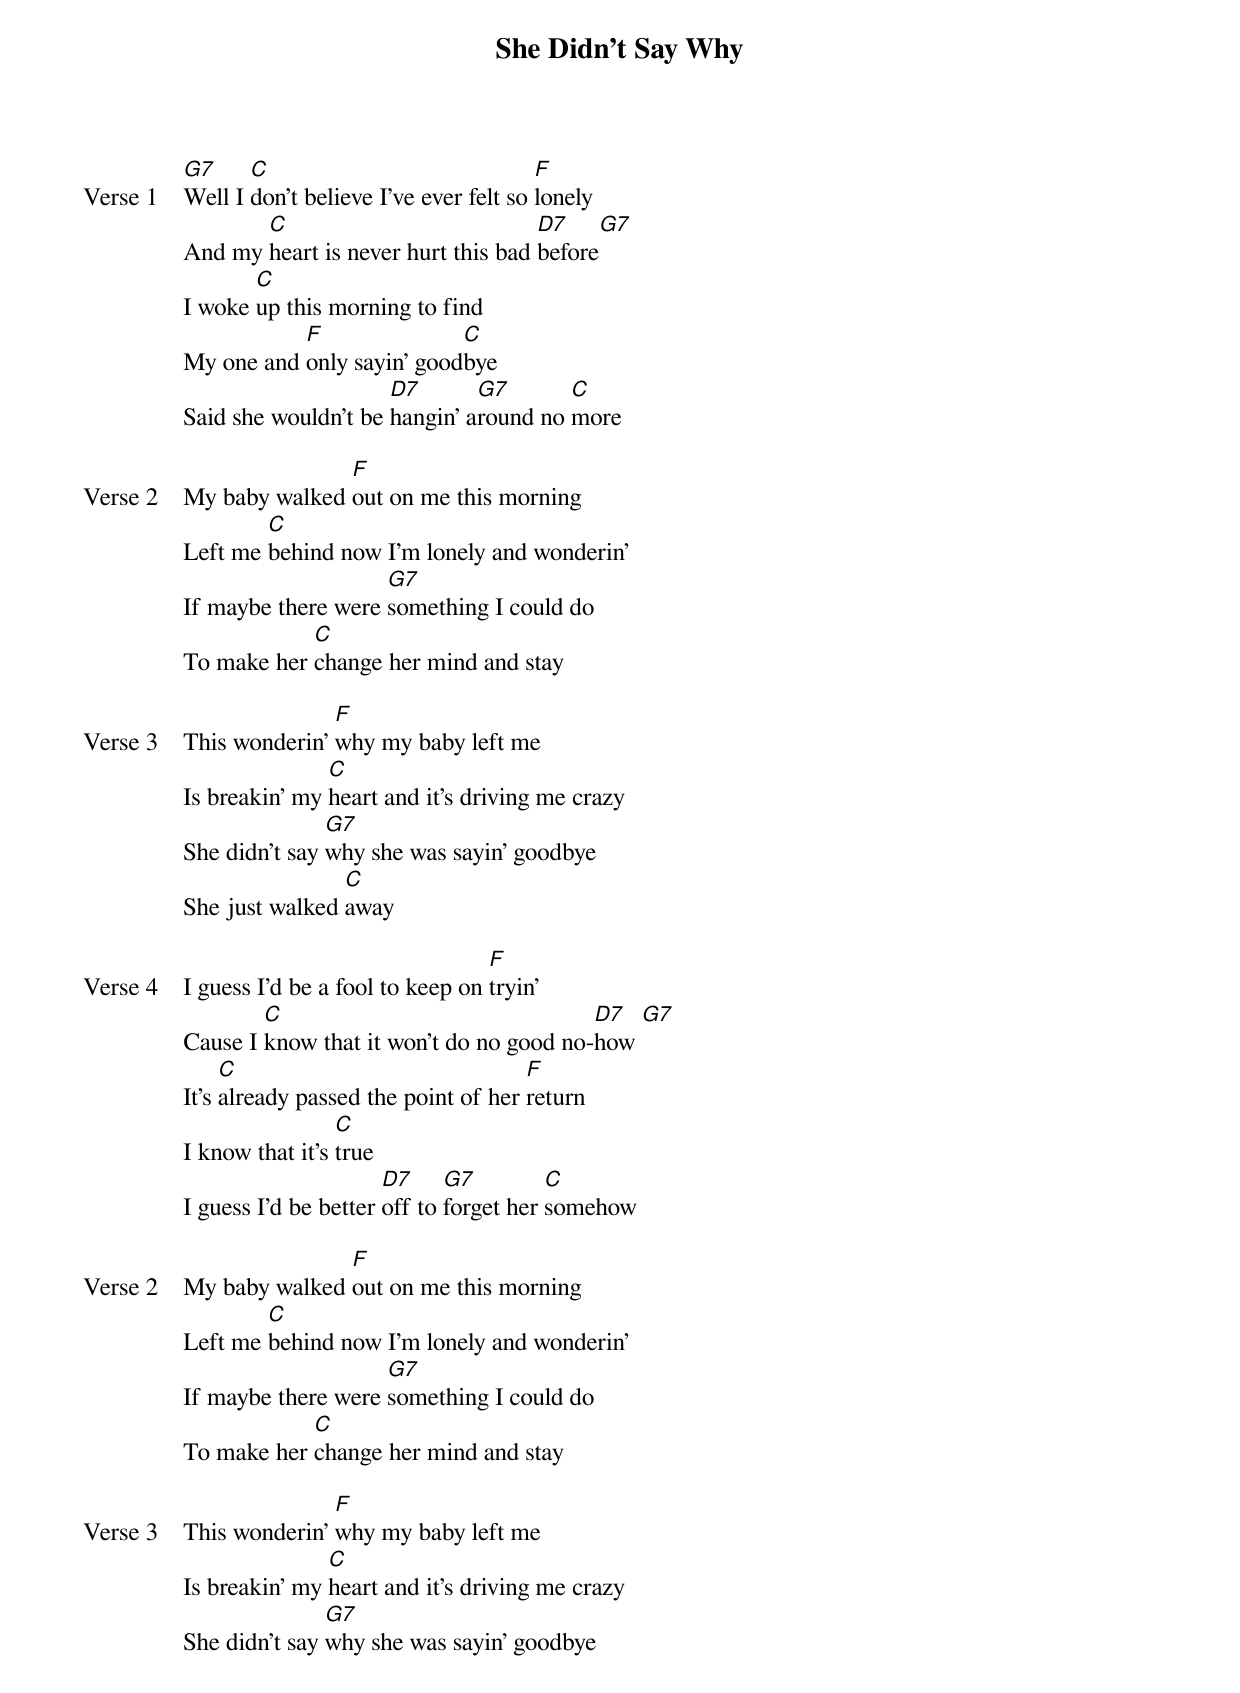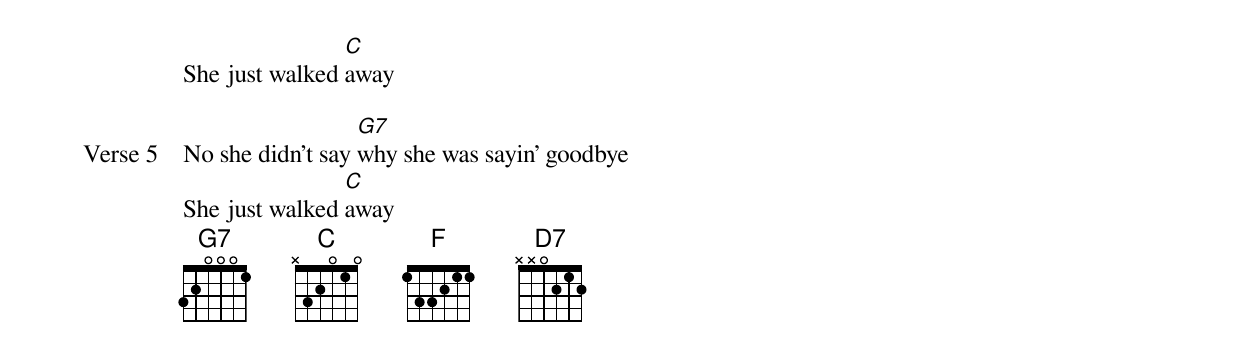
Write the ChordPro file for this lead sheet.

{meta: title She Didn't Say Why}
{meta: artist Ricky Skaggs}
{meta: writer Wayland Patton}

{start_of_verse: Verse 1}
[G7]Well I [C]don't believe I've ever felt so [F]lonely
And my [C]heart is never hurt this bad [D7]before[G7]
I woke [C]up this morning to find
My one and [F]only sayin' good[C]bye
Said she wouldn't be [D7]hangin' a[G7]round no [C]more
{end_of_verse}

{start_of_verse: Verse 2}
My baby walked [F]out on me this morning
Left me [C]behind now I'm lonely and wonderin'
If maybe there were [G7]something I could do
To make her [C]change her mind and stay
{end_of_verse}

{start_of_verse: Verse 3}
This wonderin' [F]why my baby left me
Is breakin' my [C]heart and it's driving me crazy
She didn't say [G7]why she was sayin' goodbye
She just walked [C]away
{end_of_verse}

{start_of_verse: Verse 4}
I guess I'd be a fool to keep on [F]tryin'
Cause I [C]know that it won't do no good no-[D7]how [G7]
It's [C]already passed the point of her [F]return
I know that it's [C]true
I guess I'd be better [D7]off to [G7]forget her [C]somehow
{end_of_verse}

{start_of_verse: Verse 2}
My baby walked [F]out on me this morning
Left me [C]behind now I'm lonely and wonderin'
If maybe there were [G7]something I could do
To make her [C]change her mind and stay
{end_of_verse}

{start_of_verse: Verse 3}
This wonderin' [F]why my baby left me
Is breakin' my [C]heart and it's driving me crazy
She didn't say [G7]why she was sayin' goodbye
She just walked [C]away
{end_of_verse}

{start_of_verse: Verse 5}
No she didn't say [G7]why she was sayin' goodbye
She just walked [C]away
{end_of_verse}
